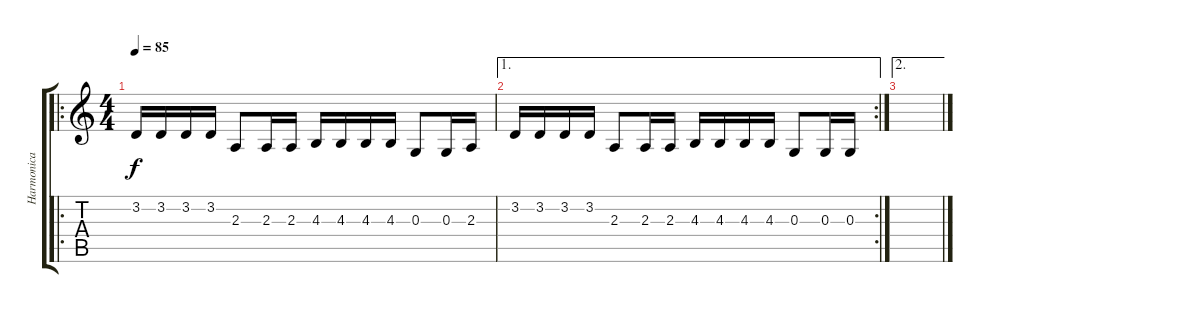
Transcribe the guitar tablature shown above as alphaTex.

\track ("Harmonica" "Harmonica") {instrument harmonica}
\staff {score tabs}
\tuning (E4 B3 G3 D3 A2 E2) {hide}
\ro
\ts (4 4)
\tempo 85
\clef g2
\ks c
3.2.16{dy f} 3.2.16 3.2.16 3.2.16 2.3.8 2.3.16 2.3.16 4.3.16 4.3.16 4.3.16 4.3.16 0.3.8 0.3.16 2.3.16 |
\ae 1
\rc 2
3.2.16 3.2.16 3.2.16 3.2.16 2.3.8 2.3.16 2.3.16 4.3.16 4.3.16 4.3.16 4.3.16 0.3.8 0.3.16 0.3.16 |
\ae 2
